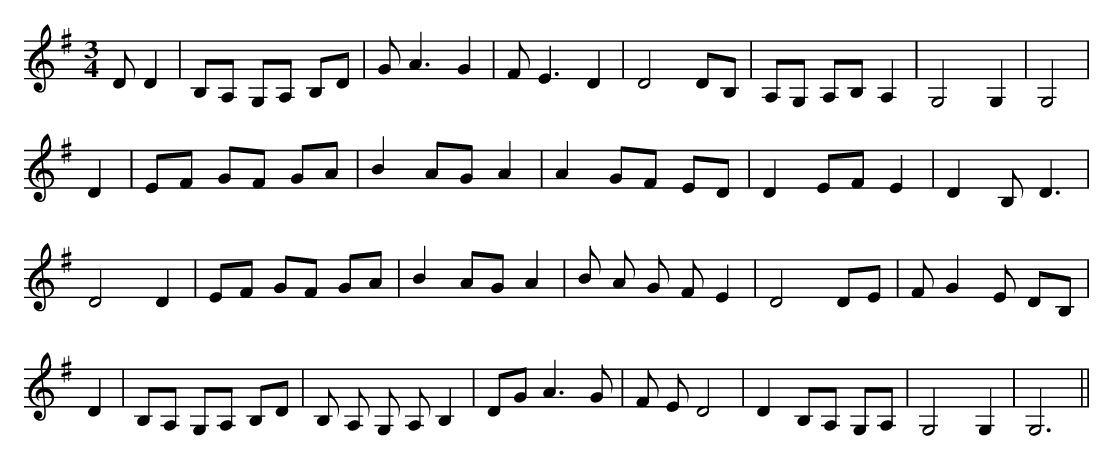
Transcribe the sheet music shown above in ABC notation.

X:1
M:3/4
K:Ador
D D2 | B,A, G,A, B,D | G A3 G2 | F E3 D2 | D4 DB, | A,G, A,B, A,2 | G,4 G,2 | G,4 |
D2 | EF GF GA | B2 AG A2 | A2 GF ED | D2 EF E2 | D2 B,D3 |
D4 D2 | EF GF GA | B2 AG A2 | B A G F E2 | D4 DE | F G2 E DB, |
D2 | B,A, G,A, B,D | B, A, G, A, B,2 | DG A3 G | F E D4 | D2 B,A, G,A, | G,4 G,2 | G,6 ||
